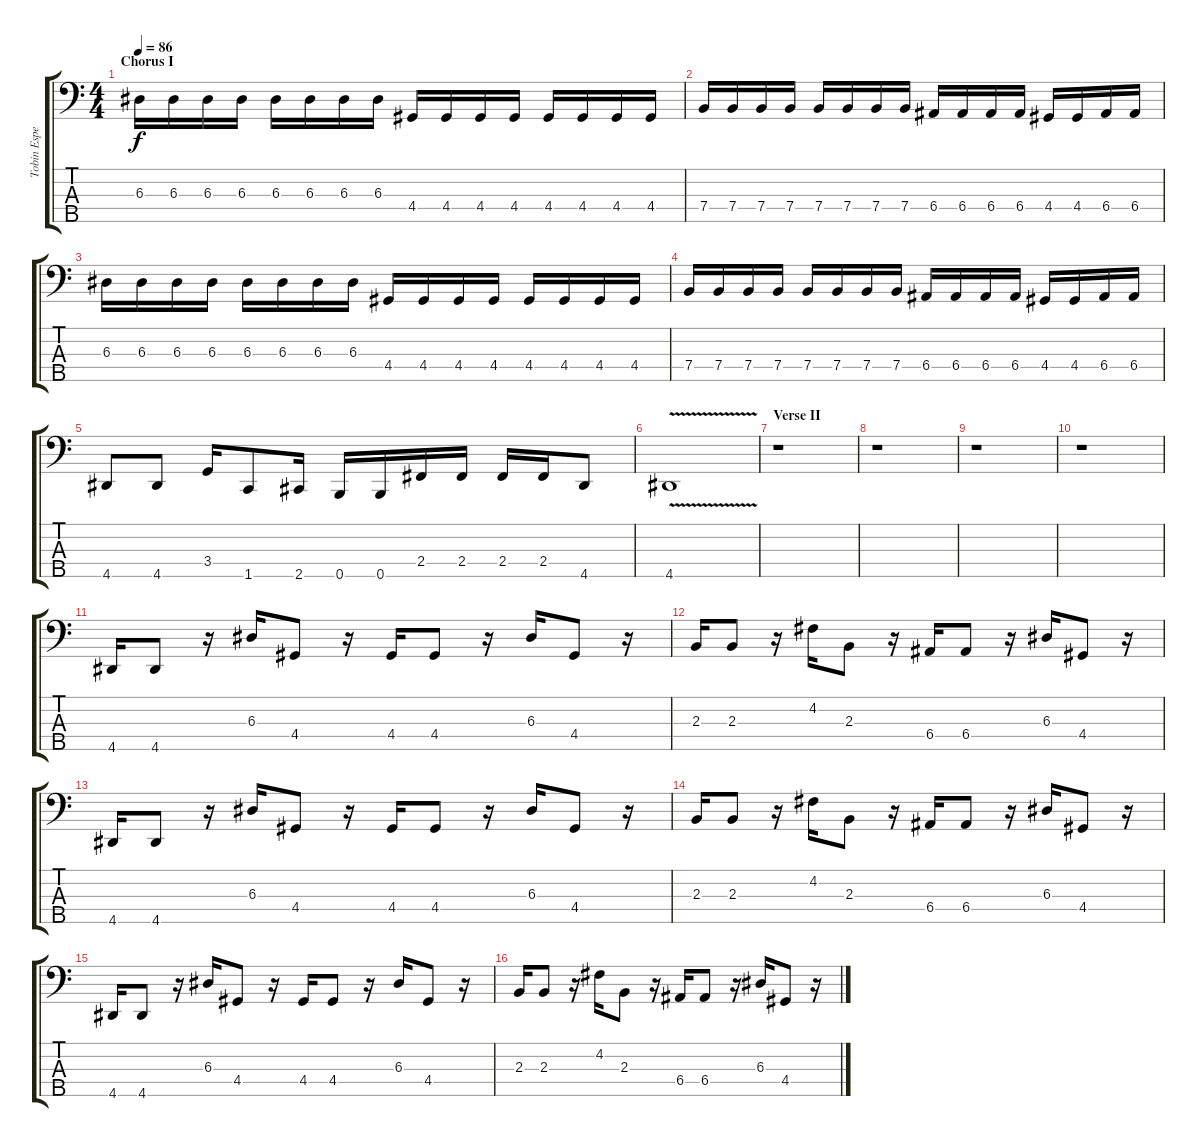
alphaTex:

\track ("Tobin Esperance - Bass" "Tobin Espe") {instrument electricbassfinger}
\staff {score tabs}
\tuning (G2 D2 A1 E1 B0) {hide}
\ts (4 4)
\section ("" "Chorus I")
\tempo 86
\clef f4
\ks c
6.3.16{dy f} 6.3.16 6.3.16 6.3.16 6.3.16 6.3.16 6.3.16 6.3.16 4.4.16 4.4.16 4.4.16 4.4.16 4.4.16 4.4.16 4.4.16 4.4.16 |
7.4.16 7.4.16 7.4.16 7.4.16 7.4.16 7.4.16 7.4.16 7.4.16 6.4.16 6.4.16 6.4.16 6.4.16 4.4.16 4.4.16 6.4.16 6.4.16 |
6.3.16 6.3.16 6.3.16 6.3.16 6.3.16 6.3.16 6.3.16 6.3.16 4.4.16 4.4.16 4.4.16 4.4.16 4.4.16 4.4.16 4.4.16 4.4.16 |
7.4.16 7.4.16 7.4.16 7.4.16 7.4.16 7.4.16 7.4.16 7.4.16 6.4.16 6.4.16 6.4.16 6.4.16 4.4.16 4.4.16 6.4.16 6.4.16 |
4.5.8 4.5.8 3.4.16 1.5.8 2.5.16 0.5.16 0.5.16 2.4.16 2.4.16 2.4.16 2.4.16 4.5.8 |
4.5{v}.1 |
\section ("" "Verse II")
r.1 |
r.1 |
r.1 |
r.1 |
4.5.16 4.5.8 r.16 6.3.16 4.4.8 r.16 4.4.16 4.4.8 r.16 6.3.16 4.4.8 r.16 |
2.3.16 2.3.8 r.16 4.2.16 2.3.8 r.16 6.4.16 6.4.8 r.16 6.3.16 4.4.8 r.16 |
4.5.16 4.5.8 r.16 6.3.16 4.4.8 r.16 4.4.16 4.4.8 r.16 6.3.16 4.4.8 r.16 |
2.3.16 2.3.8 r.16 4.2.16 2.3.8 r.16 6.4.16 6.4.8 r.16 6.3.16 4.4.8 r.16 |
4.5.16 4.5.8 r.16 6.3.16 4.4.8 r.16 4.4.16 4.4.8 r.16 6.3.16 4.4.8 r.16 |
2.3.16 2.3.8 r.16 4.2.16 2.3.8 r.16 6.4.16 6.4.8 r.16 6.3.16 4.4.8 r.16
